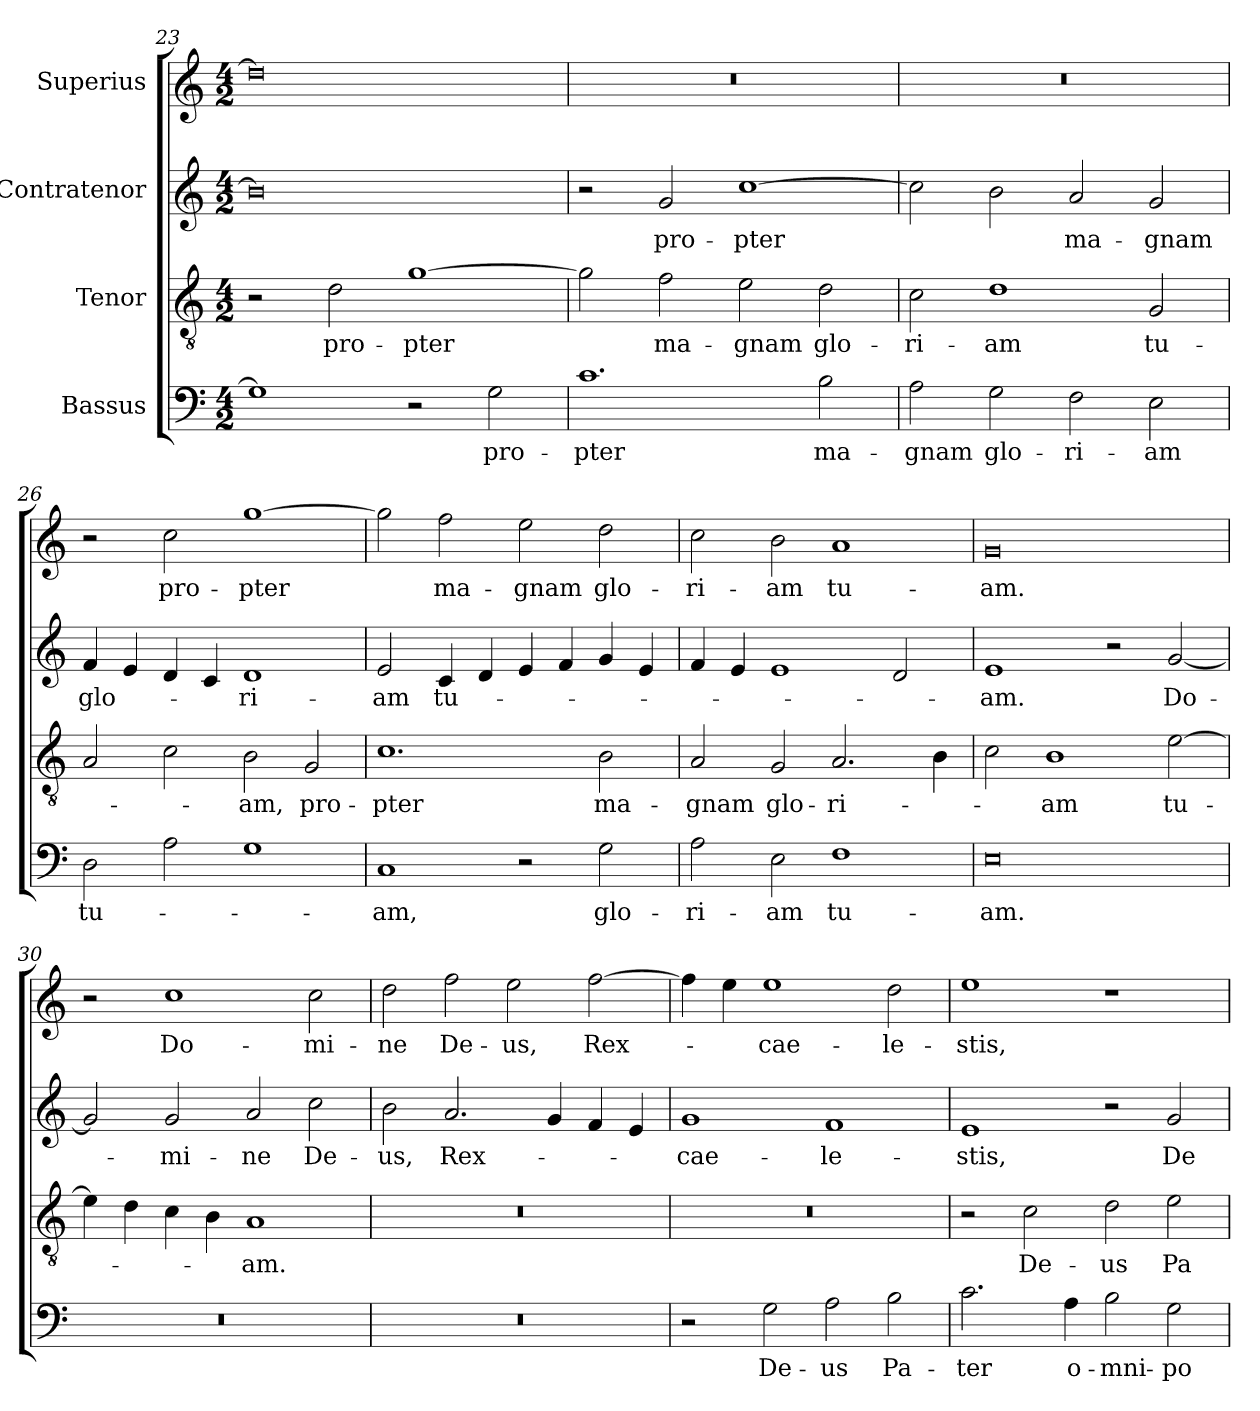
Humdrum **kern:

**kern	**text	**kern	**text	**kern	**text	**kern	**text
*part4	*part4	*part3	*part3	*part2	*part2	*part1	*part1
*staff4	*staff4	*staff3	*staff3	*staff2	*staff2	*staff1	*staff1
*I"Bassus	*	*I"Tenor	*	*I"Contratenor	*	*I"Superius	*
*clefF4	*	*clefGv2	*	*clefG2	*	*clefG2	*
*k[]	*	*k[]	*	*k[]	*	*k[]	*
*M4/2	*	*M4/2	*	*M4/2	*	*M4/2	*
=23	=23	=23	=23	=23	=23	=23	=23
1G\]	.	2r	.	0bn\]	.	0dd\]	.
.	.	2d\	pro-	.	.	.	.
2r	.	[1g\	-pter	.	.	.	.
2G\	pro-	.	.	.	.	.	.
=24	=24	=24	=24	=24	=24	=24	=24
1.c\	-pter	2g\]	.	2r	.	0r	.
.	.	2f\	ma-	2g/	pro-	.	.
.	.	2e\	-gnam	[1cc\	-pter	.	.
2B\	ma-	2d\	glo-	.	.	.	.
=25	=25	=25	=25	=25	=25	=25	=25
2A\	-gnam	2c\	-ri-	2cc\]	.	0r	.
2G\	glo-	1d\	-am	2b\	.	.	.
2F\	-ri-	.	.	2a/	ma-	.	.
2E\	-am	2G/	tu-	2g/	-gnam	.	.
=26	=26	=26	=26	=26	=26	=26	=26
2D\	tu-	2A/	.	4f/	glo-	2r	.
.	.	.	.	4e/	.	.	.
2A\	.	2c\	.	4d/	.	2cc\	pro-
.	.	.	.	4c/	.	.	.
1G\	.	2B\	-am,	1d/	-ri-	[1gg\	-pter
.	.	2G/	pro-	.	.	.	.
=27	=27	=27	=27	=27	=27	=27	=27
1C/	-am,	1.c\	-pter	2e/	-am	2gg\]	.
.	.	.	.	4c/	tu-	2ff\	ma-
.	.	.	.	4d/	.	.	.
2r	.	.	.	4e/	.	2ee\	-gnam
.	.	.	.	4f/	.	.	.
2G\	glo-	2B\	ma-	4g/	.	2dd\	glo-
.	.	.	.	4e/	.	.	.
=28	=28	=28	=28	=28	=28	=28	=28
2A\	-ri-	2A/	-gnam	4f/	.	2cc\	-ri-
.	.	.	.	4e/	.	.	.
2E\	-am	2G/	glo-	1e/	.	2b\	-am
1F\	tu-	2.A/	-ri-	.	.	1a/	tu-
.	.	.	.	2d/	.	.	.
.	.	4B\	.	.	.	.	.
=29	=29	=29	=29	=29	=29	=29	=29
0E\	-am.	2c\	.	1e/	-am.	0g/	-am.
.	.	1B\	-am	.	.	.	.
.	.	.	.	2r	.	.	.
.	.	[2e\	tu-	[2g/	Do-	.	.
=30	=30	=30	=30	=30	=30	=30	=30
0r	.	4e\]	.	2g/]	.	2r	.
.	.	4d\	.	.	.	.	.
.	.	4c\	.	2g/	-mi-	1cc\	Do-
.	.	4B\	.	.	.	.	.
.	.	1A/	-am.	2a/	-ne	.	.
.	.	.	.	2cc\	De-	2cc\	-mi-
=31	=31	=31	=31	=31	=31	=31	=31
0r	.	0r	.	2b\	-us,	2dd\	-ne
.	.	.	.	2.a/	Rex-	2ff\	De-
.	.	.	.	.	.	2ee\	-us,
.	.	.	.	4g/	.	.	.
.	.	.	.	4f/	.	[2ff\	Rex-
.	.	.	.	4e/	.	.	.
=32	=32	=32	=32	=32	=32	=32	=32
2r	.	0r	.	1g/	cae-	4ff\]	.
.	.	.	.	.	.	4ee\	.
2G\	De-	.	.	.	.	1ee\	cae-
2A\	-us	.	.	1f/	-le-	.	.
2B\	Pa-	.	.	.	.	2dd\	-le-
=33	=33	=33	=33	=33	=33	=33	=33
2.c\	-ter	2r	.	1e/	-stis,	1ee\	-stis,
.	.	2c\	De-	.	.	.	.
4A\	o-	.	.	.	.	.	.
2B\	-mni-	2d\	-us	2r	.	1r	.
2G\	-po-	2e\	Pa-	2g/	De-	.	.
=	=	=	=	=	=	=	=
*-	*-	*-	*-	*-	*-	*-	*-
